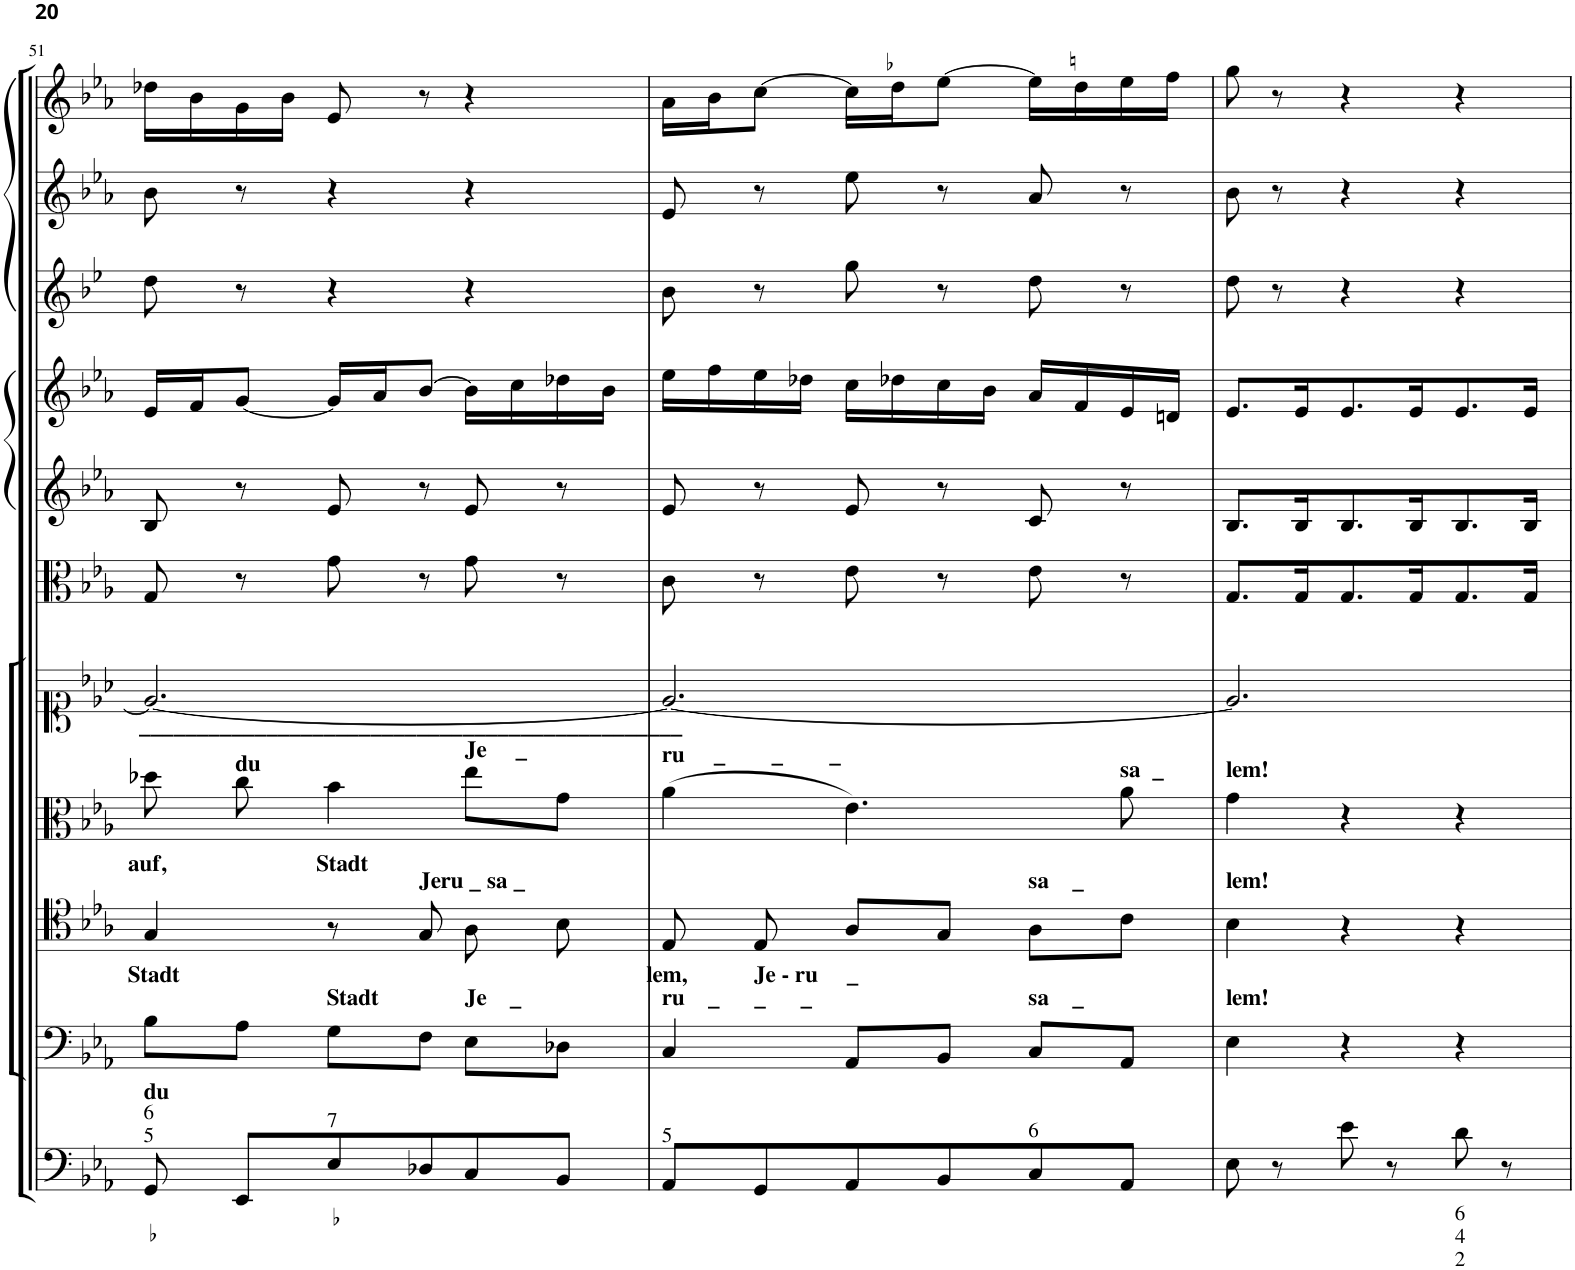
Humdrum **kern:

**kern	**kern	**kern	**kern	**kern	**kern	**kern	**kern	**kern	**kern	**kern
*part11	*part10	*part9	*part8	*part7	*part6	*part5	*part4	*part3	*part2	*part1
*staff11	*staff10	*staff9	*staff8	*staff7	*staff6	*staff5	*staff4	*staff3	*staff2	*staff1
*I"Continuo.	*I"Basso.	*I"Tenore.	*I"Alto.	*I"Soprano.	*I"Viola.	*I"Violino II	*I"Violino I	*I"Taille.	*I"Oboe II.	*I"Oboe I.
*	*	*	*	*	*	*	*	*	*I'Ob	*I'Ob
!!LO:PB:g=z
*clefF4	*clefF4	*clefC4	*clefC3	*clefC1	*clefC3	*clefG2	*clefG2	*clefG2	*clefG2	*clefG2
*	*	*	*	*	*	*	*	*Trd4c7	*	*
*k[b-e-a-]	*k[b-e-a-]	*k[b-e-a-]	*k[b-e-a-]	*k[b-e-a-]	*k[b-e-a-]	*k[b-e-a-]	*k[b-e-a-]	*k[b-e-]	*k[b-e-a-]	*k[b-e-a-]
*M3/4	*M3/4	*M3/4	*M3/4	*M3/4	*M3/4	*M3/4	*M3/4	*M3/4	*M3/4	*M3/4
=51	=51	=51	=51	=51	=51	=51	=51	=51	=51	=51
!	!	!	!	!LO:TX:b:B:t=_______________________________________________	!	!	!	!	!	!
!	!	!	!LO:TX:b:B:t=auf,	!	!	!	!	!	!	!
!	!	!LO:TX:b:B:t=Stadt	!	!	!	!	!	!	!	!
!	!LO:TX:b:B:t=du	!	!	!	!	!	!	!	!	!
!LO:TX:a:t=6	!	!	!	!	!	!	!	!	!	!
!LO:TX:a:t=5	!	!	!	!	!	!	!	!	!	!
8GG-X/	8B-\L	4G/	8dd-X\	2.e-/_	8G/	8B-/	16e-/LL	8dd\	8b-\	16dd-X\LL
.	.	.	.	.	.	.	16f/J	.	.	16b-\
!	!	!	!LO:TX:a:B:t=du	!	!	!	!	!	!	!
8EE-/L	8A-\J	.	8cc\	.	8r	8r	[8g/J	8r	8r	16g\
.	.	.	.	.	.	.	.	.	.	16b-\JJ
!	!	!	!LO:TX:b:B:t=Stadt	!	!	!	!	!	!	!
!	!LO:TX:a:B:t=Stadt	!	!	!	!	!	!	!	!	!
!LO:TX:a:t=7	!	!	!	!	!	!	!	!	!	!
8E-X/	8G\L	8r	4b-\	.	8g\	8e-/	16g/LL]	4r	4r	8e-/
.	.	.	.	.	.	.	16a-/J	.	.	.
!	!	!LO:TX:a:B:t=Jeru _ sa _	!	!	!	!	!	!	!	!
8D-X/	8F\J	8G/	.	.	8r	8r	[8b-/J	.	.	8r
!	!	!	!LO:TX:a:B:t=Je     _	!	!	!	!	!	!	!
!	!LO:TX:a:B:t=Je    _	!	!	!	!	!	!	!	!	!
8C/	8E-\L	8A-\	8ee-\L	.	8g\	8e-/	16b-\LL]	4r	4r	4r
.	.	.	.	.	.	.	16cc\	.	.	.
8BB-/J	8D-X\J	8B-\	8g\J	.	8r	8r	16dd-X\	.	.	.
.	.	.	.	.	.	.	16b-\JJ	.	.	.
=52	=52	=52	=52	=52	=52	=52	=52	=52	=52	=52
!	!	!	!LO:TX:a:B:t=ru     _        _        _	!	!	!	!	!	!	!
!	!	!LO:TX:b:B:t=lem,	!	!	!	!	!	!	!	!
!	!LO:TX:a:B:t=ru    _      _      _	!	!	!	!	!	!	!	!	!
!LO:TX:a:t=5	!	!	!	!	!	!	!	!	!	!
8AA-/L	4C/	8E-/	(4a-\	2.e-/_	8c\	8e-/	16ee-\LL	8b-\	8e-/	16a-\LL
.	.	.	.	.	.	.	16ff\	.	.	16b-\J
!	!	!LO:TX:b:B:t=Je - ru     _	!	!	!	!	!	!	!	!
8GG/	.	8E-/	.	.	8r	8r	16ee-\	8r	8r	[8cc\J
.	.	.	.	.	.	.	16dd-X\JJ	.	.	.
8AA-/	8AA-/L	8A-/L	4.e-\)	.	8e-\	8e-/	16cc\LL	8gg\	8ee-\	16cc\LL]
.	.	.	.	.	.	.	16dd-X\	.	.	16dd-X\J
8BB-/	8BB-/J	8G/J	.	.	8r	8r	16cc\	8r	8r	[8ee-\J
.	.	.	.	.	.	.	16b-\JJ	.	.	.
!	!	!LO:TX:a:B:t=sa    _	!	!	!	!	!	!	!	!
!	!LO:TX:a:B:t=sa    _	!	!	!	!	!	!	!	!	!
!LO:TX:a:t=6	!	!	!	!	!	!	!	!	!	!
8C/	8C/L	8A-\L	.	.	8e-\	8c/	16a-/LL	8dd\	8a-/	16ee-\LL]
.	.	.	.	.	.	.	16f/	.	.	16ddn\
!	!	!	!LO:TX:a:B:t=sa  _	!	!	!	!	!	!	!
8AA-/J	8AA-/J	8c\J	8a-\	.	8r	8r	16e-/	8r	8r	16ee-\
.	.	.	.	.	.	.	16dn/JJ	.	.	16ff\JJ
=53	=53	=53	=53	=53	=53	=53	=53	=53	=53	=53
!	!	!	!LO:TX:a:B:t=lem!	!	!	!	!	!	!	!
!	!	!LO:TX:a:B:t=lem!	!	!	!	!	!	!	!	!
!	!LO:TX:a:B:t=lem!	!	!	!	!	!	!	!	!	!
8E-\	4E-\	4B-\	4g\	2.e-/]	8.G^^/L	8.B-^^/L	8.e-^^/L	8dd\	8b-\	8gg\
8r	.	.	.	.	.	.	.	8r	8r	8r
.	.	.	.	.	16G/K	16B-/K	16e-/K	.	.	.
8e-\	4r	4r	4r	.	8.G^^/	8.B-^^/	8.e-^^/	4r	4r	4r
8r	.	.	.	.	.	.	.	.	.	.
.	.	.	.	.	16G/K	16B-/K	16e-/K	.	.	.
!LO:TX:b:t=6	!	!	!	!	!	!	!	!	!	!
!LO:TX:b:t=4	!	!	!	!	!	!	!	!	!	!
!LO:TX:b:t=2	!	!	!	!	!	!	!	!	!	!
8d\	4r	4r	4r	.	8.G^^/	8.B-^^/	8.e-^^/	4r	4r	4r
8r	.	.	.	.	.	.	.	.	.	.
.	.	.	.	.	16G/Jk	16B-/Jk	16e-/Jk	.	.	.
=	=	=	=	=	=	=	=	=	=	=
*-	*-	*-	*-	*-	*-	*-	*-	*-	*-	*-
